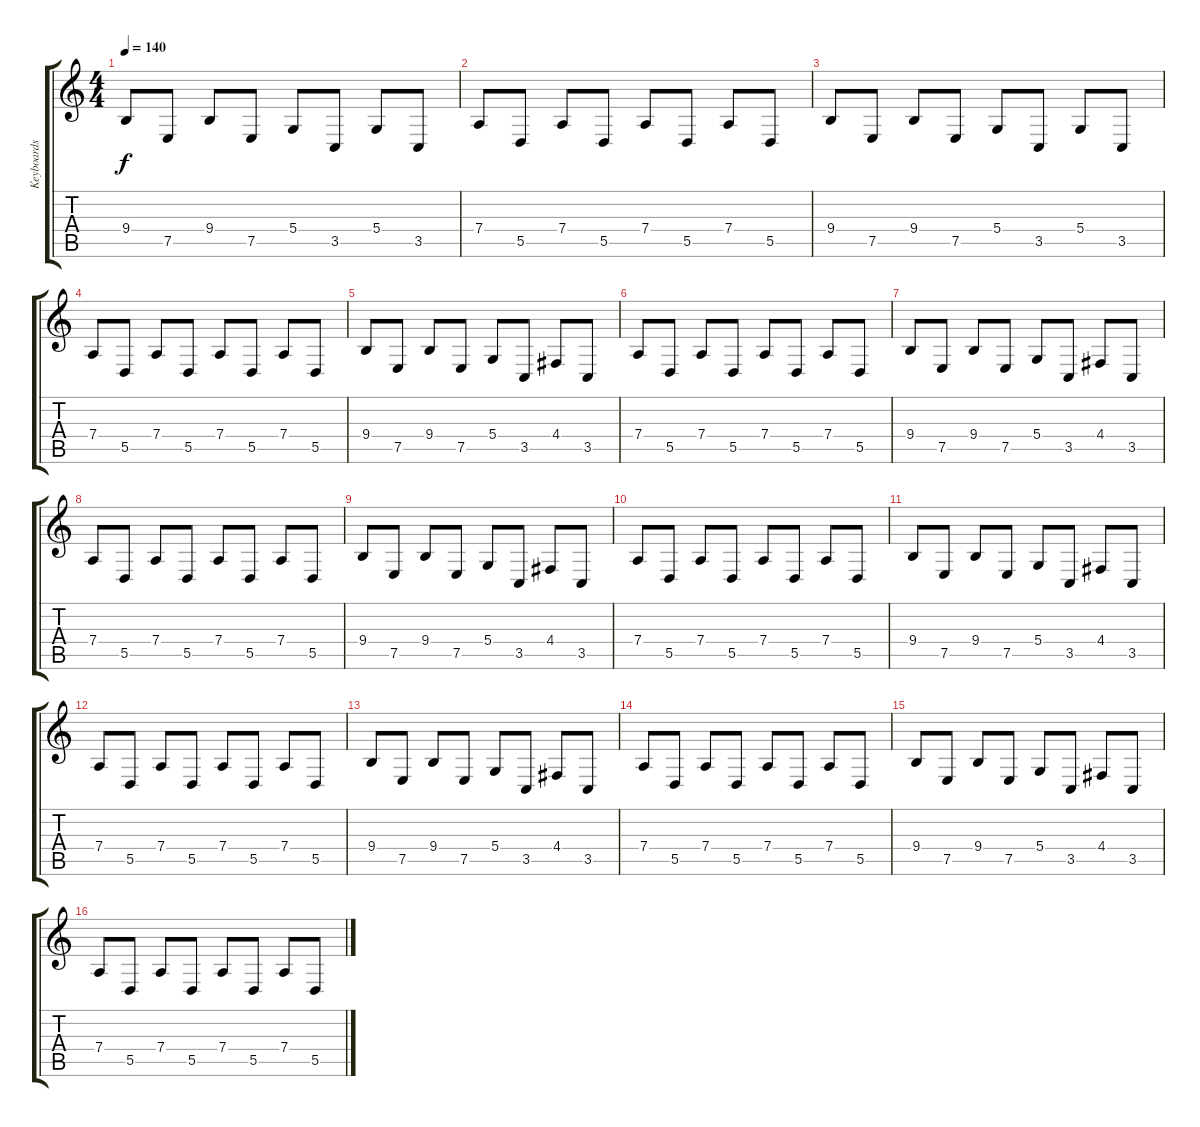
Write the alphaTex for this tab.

\track ("Keyboards" "Keyboards") {instrument lead2sawtooth}
\staff {score tabs}
\tuning (E4 B3 G3 D3 A2 E2) {hide}
\ts (4 4)
\tempo 140
\clef g2
\ks c
9.4.8{dy f} 7.5.8 9.4.8 7.5.8 5.4.8 3.5.8 5.4.8 3.5.8 |
7.4.8 5.5.8 7.4.8 5.5.8 7.4.8 5.5.8 7.4.8 5.5.8 |
9.4.8 7.5.8 9.4.8 7.5.8 5.4.8 3.5.8 5.4.8 3.5.8 |
7.4.8 5.5.8 7.4.8 5.5.8 7.4.8 5.5.8 7.4.8 5.5.8 |
9.4.8 7.5.8 9.4.8 7.5.8 5.4.8 3.5.8 4.4.8 3.5.8 |
7.4.8 5.5.8 7.4.8 5.5.8 7.4.8 5.5.8 7.4.8 5.5.8 |
9.4.8 7.5.8 9.4.8 7.5.8 5.4.8 3.5.8 4.4.8 3.5.8 |
7.4.8 5.5.8 7.4.8 5.5.8 7.4.8 5.5.8 7.4.8 5.5.8 |
9.4.8 7.5.8 9.4.8 7.5.8 5.4.8 3.5.8 4.4.8 3.5.8 |
7.4.8 5.5.8 7.4.8 5.5.8 7.4.8 5.5.8 7.4.8 5.5.8 |
9.4.8 7.5.8 9.4.8 7.5.8 5.4.8 3.5.8 4.4.8 3.5.8 |
7.4.8 5.5.8 7.4.8 5.5.8 7.4.8 5.5.8 7.4.8 5.5.8 |
9.4.8 7.5.8 9.4.8 7.5.8 5.4.8 3.5.8 4.4.8 3.5.8 |
7.4.8 5.5.8 7.4.8 5.5.8 7.4.8 5.5.8 7.4.8 5.5.8 |
9.4.8 7.5.8 9.4.8 7.5.8 5.4.8 3.5.8 4.4.8 3.5.8 |
7.4.8 5.5.8 7.4.8 5.5.8 7.4.8 5.5.8 7.4.8 5.5.8
